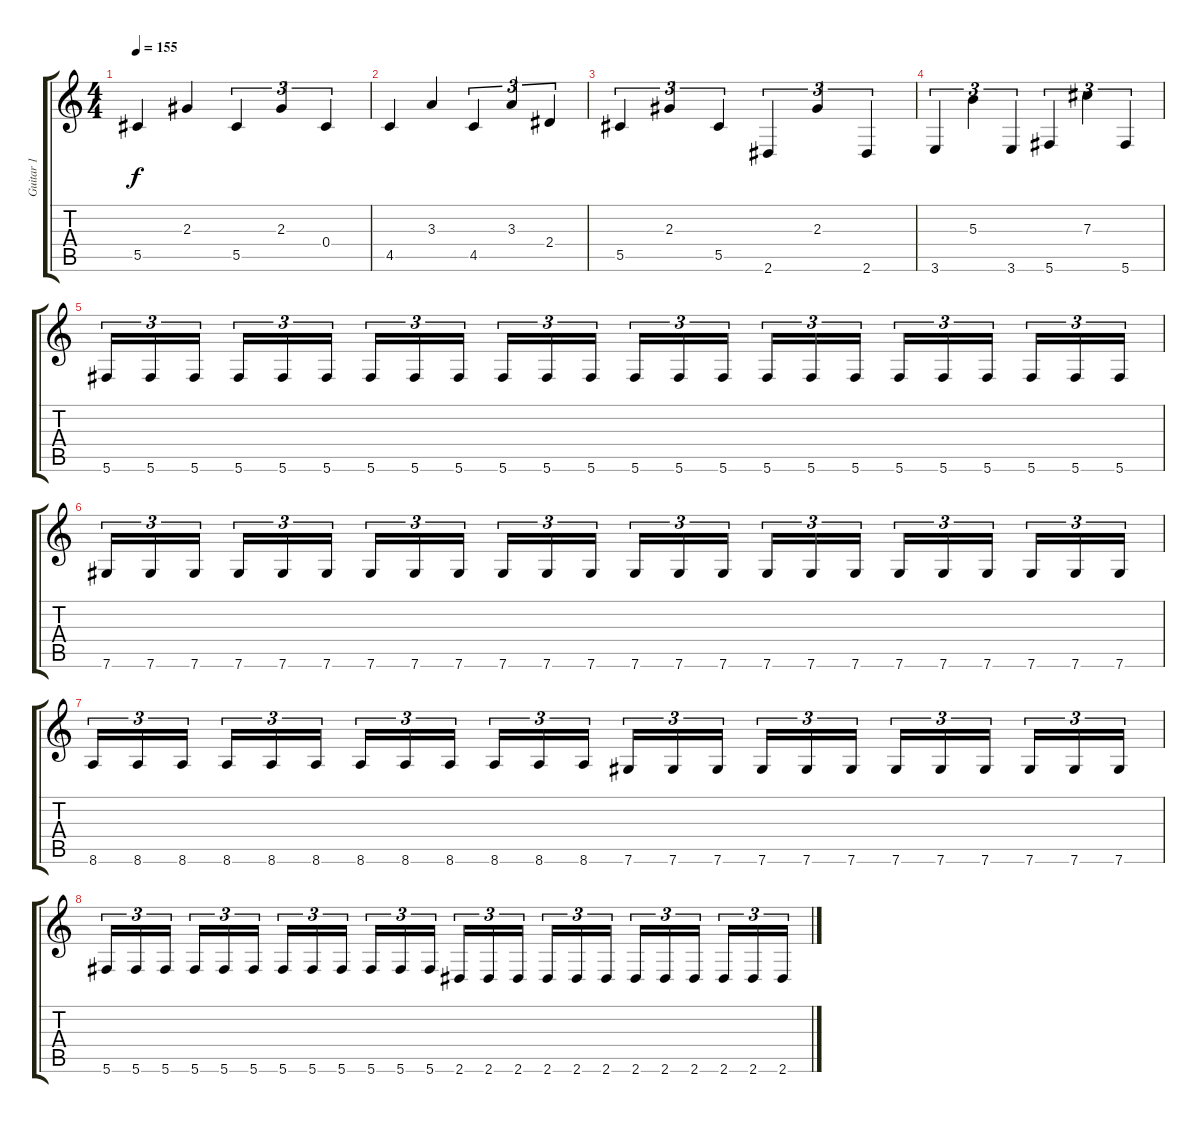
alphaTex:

\track ("Guitar 1" "Guitar 1") {instrument distortionguitar}
\staff {score tabs}
\tuning (Eb4 Bb3 Gb3 Db3 Ab2 Db2) {hide}
\ts (4 4)
\tempo 155
\clef g2
\ks c
5.5.4{dy f} 2.3.4 5.5.4{tu (3 2)} 2.3.4{tu (3 2)} 0.4.4{tu (3 2)} |
4.5.4 3.3.4 4.5.4{tu (3 2)} 3.3.4{tu (3 2)} 2.4.4{tu (3 2)} |
5.5.4{tu (3 2)} 2.3.4{tu (3 2)} 5.5.4{tu (3 2)} 2.6.4{tu (3 2)} 2.3.4{tu (3 2)} 2.6.4{tu (3 2)} |
3.6.4{tu (3 2)} 5.3.4{tu (3 2)} 3.6.4{tu (3 2)} 5.6.4{tu (3 2)} 7.3.4{tu (3 2)} 5.6.4{tu (3 2)} |
5.6.16{tu (3 2)} 5.6.16{tu (3 2)} 5.6.16{tu (3 2) beam splitsecondary} 5.6.16{tu (3 2)} 5.6.16{tu (3 2)} 5.6.16{tu (3 2)} 5.6.16{tu (3 2)} 5.6.16{tu (3 2)} 5.6.16{tu (3 2) beam splitsecondary} 5.6.16{tu (3 2)} 5.6.16{tu (3 2)} 5.6.16{tu (3 2)} 5.6.16{tu (3 2)} 5.6.16{tu (3 2)} 5.6.16{tu (3 2) beam splitsecondary} 5.6.16{tu (3 2)} 5.6.16{tu (3 2)} 5.6.16{tu (3 2)} 5.6.16{tu (3 2)} 5.6.16{tu (3 2)} 5.6.16{tu (3 2) beam splitsecondary} 5.6.16{tu (3 2)} 5.6.16{tu (3 2)} 5.6.16{tu (3 2)} |
7.6.16{tu (3 2)} 7.6.16{tu (3 2)} 7.6.16{tu (3 2) beam splitsecondary} 7.6.16{tu (3 2)} 7.6.16{tu (3 2)} 7.6.16{tu (3 2)} 7.6.16{tu (3 2)} 7.6.16{tu (3 2)} 7.6.16{tu (3 2) beam splitsecondary} 7.6.16{tu (3 2)} 7.6.16{tu (3 2)} 7.6.16{tu (3 2)} 7.6.16{tu (3 2)} 7.6.16{tu (3 2)} 7.6.16{tu (3 2) beam splitsecondary} 7.6.16{tu (3 2)} 7.6.16{tu (3 2)} 7.6.16{tu (3 2)} 7.6.16{tu (3 2)} 7.6.16{tu (3 2)} 7.6.16{tu (3 2) beam splitsecondary} 7.6.16{tu (3 2)} 7.6.16{tu (3 2)} 7.6.16{tu (3 2)} |
8.6.16{tu (3 2)} 8.6.16{tu (3 2)} 8.6.16{tu (3 2) beam splitsecondary} 8.6.16{tu (3 2)} 8.6.16{tu (3 2)} 8.6.16{tu (3 2)} 8.6.16{tu (3 2)} 8.6.16{tu (3 2)} 8.6.16{tu (3 2) beam splitsecondary} 8.6.16{tu (3 2)} 8.6.16{tu (3 2)} 8.6.16{tu (3 2)} 7.6.16{tu (3 2)} 7.6.16{tu (3 2)} 7.6.16{tu (3 2) beam splitsecondary} 7.6.16{tu (3 2)} 7.6.16{tu (3 2)} 7.6.16{tu (3 2)} 7.6.16{tu (3 2)} 7.6.16{tu (3 2)} 7.6.16{tu (3 2) beam splitsecondary} 7.6.16{tu (3 2)} 7.6.16{tu (3 2)} 7.6.16{tu (3 2)} |
5.6.16{tu (3 2)} 5.6.16{tu (3 2)} 5.6.16{tu (3 2) beam splitsecondary} 5.6.16{tu (3 2)} 5.6.16{tu (3 2)} 5.6.16{tu (3 2)} 5.6.16{tu (3 2)} 5.6.16{tu (3 2)} 5.6.16{tu (3 2) beam splitsecondary} 5.6.16{tu (3 2)} 5.6.16{tu (3 2)} 5.6.16{tu (3 2)} 2.6.16{tu (3 2)} 2.6.16{tu (3 2)} 2.6.16{tu (3 2) beam splitsecondary} 2.6.16{tu (3 2)} 2.6.16{tu (3 2)} 2.6.16{tu (3 2)} 2.6.16{tu (3 2)} 2.6.16{tu (3 2)} 2.6.16{tu (3 2) beam splitsecondary} 2.6.16{tu (3 2)} 2.6.16{tu (3 2)} 2.6.16{tu (3 2)}
